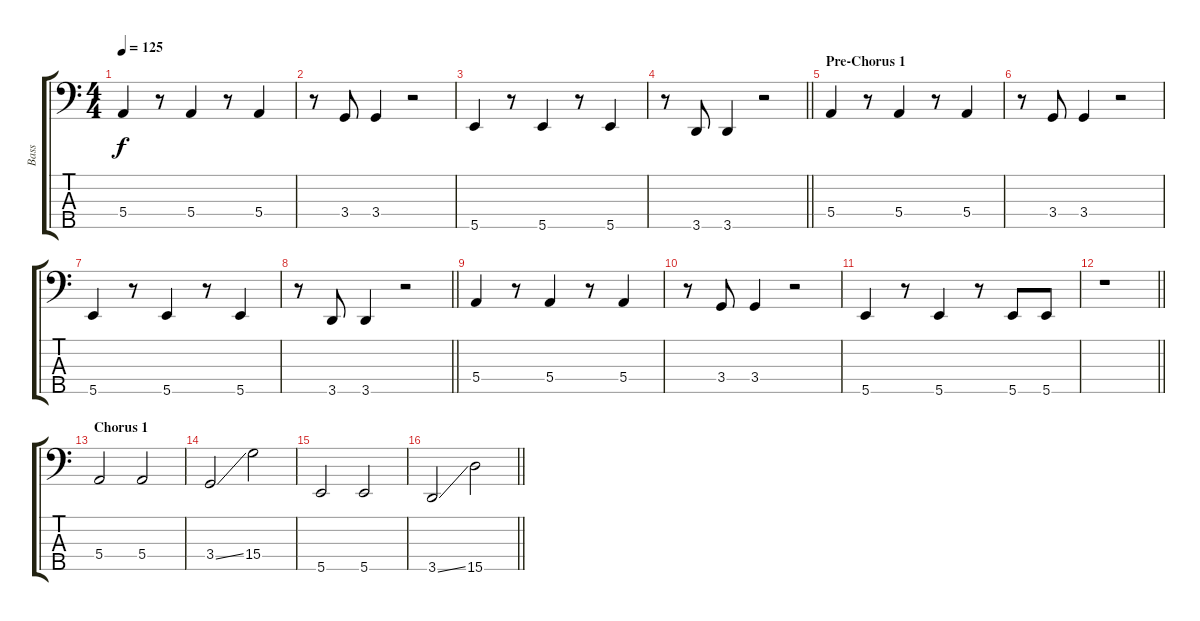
\track ("Bass" "Bass") {instrument synthbass2}
\staff {score tabs}
\tuning (G2 D2 A1 E1 B0) {hide}
\ts (4 4)
\tempo 125
\clef f4
\ks c
5.4.4{dy f} r.8 5.4.4 r.8 5.4.4 |
r.8 3.4.8 3.4.4 r.2 |
5.5.4 r.8 5.5.4 r.8 5.5.4 |
\barLineRight lightlight
r.8 3.5.8 3.5.4 r.2 |
\section ("" "Pre-Chorus 1")
5.4.4 r.8 5.4.4 r.8 5.4.4 |
r.8 3.4.8 3.4.4 r.2 |
5.5.4 r.8 5.5.4 r.8 5.5.4 |
\barLineRight lightlight
r.8 3.5.8 3.5.4 r.2 |
5.4.4 r.8 5.4.4 r.8 5.4.4 |
r.8 3.4.8 3.4.4 r.2 |
5.5.4 r.8 5.5.4 r.8 5.5.8 5.5.8 |
\barLineRight lightlight
r.1 |
\section ("" "Chorus 1")
5.4.2 5.4.2 |
3.4{ss}.2 15.4.2 |
5.5.2 5.5.2 |
\barLineRight lightlight
3.5{ss}.2 15.5.2
